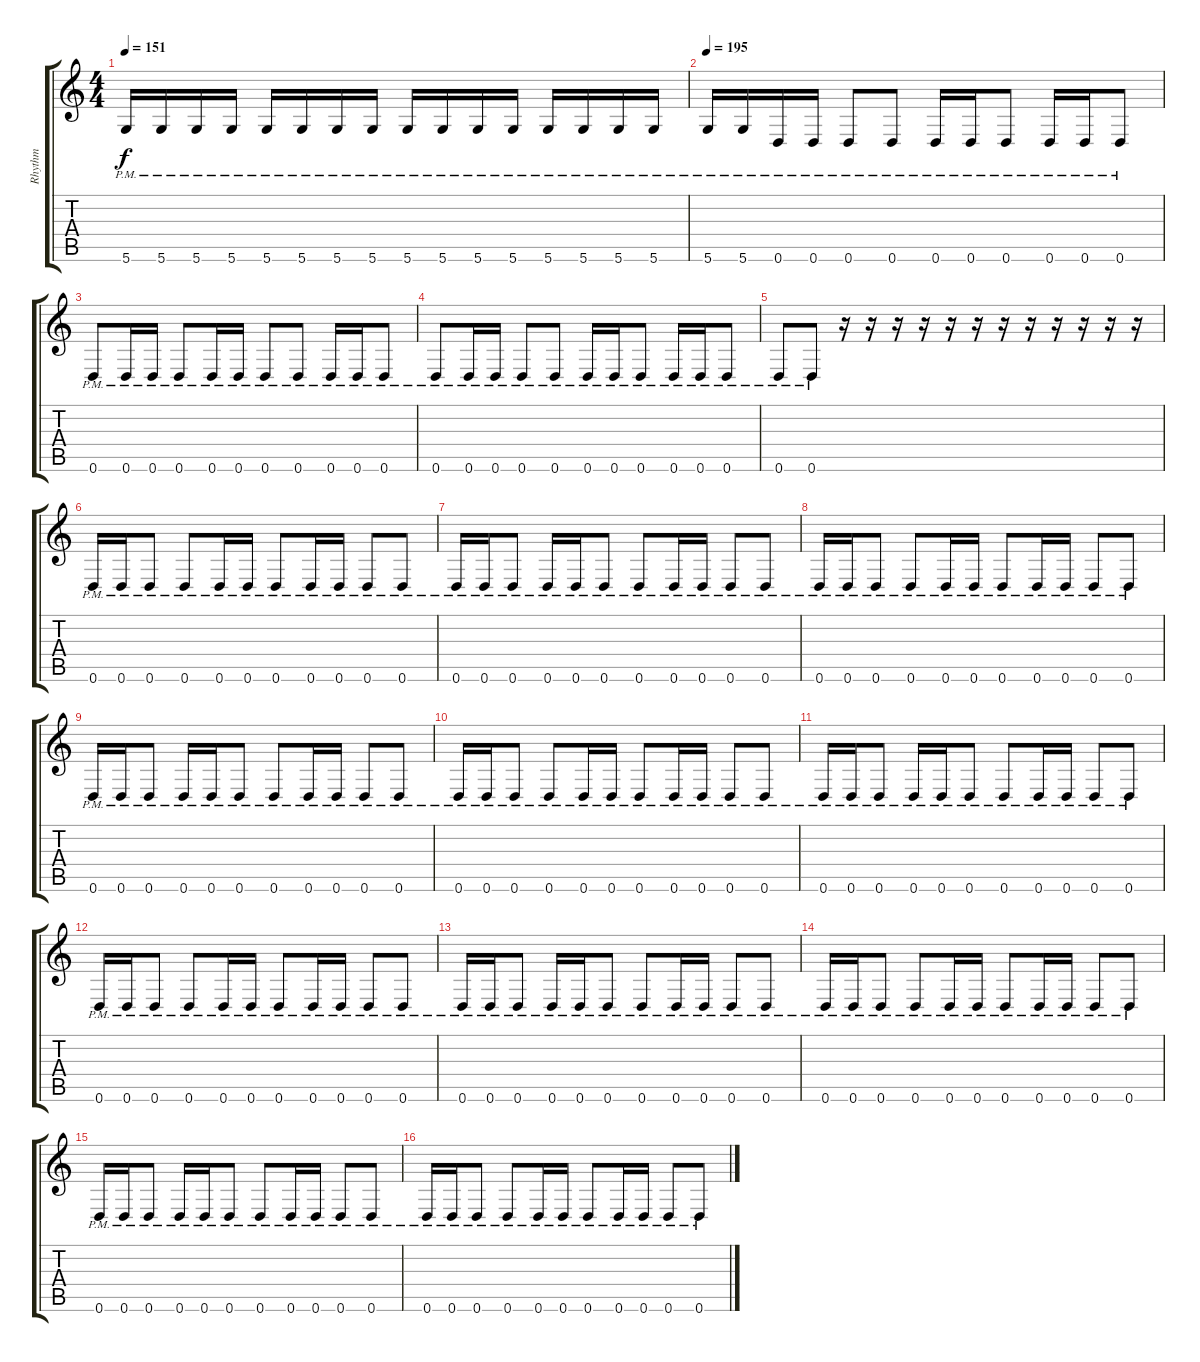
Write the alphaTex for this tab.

\track ("Rhythm" "Rhythm") {instrument distortionguitar}
\staff {score tabs}
\tuning (D4 A3 F3 C3 G2 D2) {hide}
\ts (4 4)
\tempo 151
\clef g2
\ks c
5.6{pm}.16{dy f} 5.6{pm}.16 5.6{pm}.16 5.6{pm}.16 5.6{pm}.16 5.6{pm}.16 5.6{pm}.16 5.6{pm}.16 5.6{pm}.16 5.6{pm}.16 5.6{pm}.16 5.6{pm}.16 5.6{pm}.16 5.6{pm}.16 5.6{pm}.16 5.6{pm}.16 |
\tempo 195
5.6{pm}.16 5.6{pm}.16 0.6{pm}.16 0.6{pm}.16 0.6{pm}.8 0.6{pm}.8 0.6{pm}.16 0.6{pm}.16 0.6{pm}.8 0.6{pm}.16 0.6{pm}.16 0.6{pm}.8 |
0.6{pm}.8 0.6{pm}.16 0.6{pm}.16 0.6{pm}.8 0.6{pm}.16 0.6{pm}.16 0.6{pm}.8 0.6{pm}.8 0.6{pm}.16 0.6{pm}.16 0.6{pm}.8 |
0.6{pm}.8 0.6{pm}.16 0.6{pm}.16 0.6{pm}.8 0.6{pm}.8 0.6{pm}.16 0.6{pm}.16 0.6{pm}.8 0.6{pm}.16 0.6{pm}.16 0.6{pm}.8 |
0.6{pm}.8 0.6{pm}.8 r.16 r.16 r.16 r.16 r.16 r.16 r.16 r.16 r.16 r.16 r.16 r.16 |
0.6{pm}.16 0.6{pm}.16 0.6{pm}.8 0.6{pm}.8 0.6{pm}.16 0.6{pm}.16 0.6{pm}.8 0.6{pm}.16 0.6{pm}.16 0.6{pm}.8 0.6{pm}.8 |
0.6{pm}.16 0.6{pm}.16 0.6{pm}.8 0.6{pm}.16 0.6{pm}.16 0.6{pm}.8 0.6{pm}.8 0.6{pm}.16 0.6{pm}.16 0.6{pm}.8 0.6{pm}.8 |
0.6{pm}.16 0.6{pm}.16 0.6{pm}.8 0.6{pm}.8 0.6{pm}.16 0.6{pm}.16 0.6{pm}.8 0.6{pm}.16 0.6{pm}.16 0.6{pm}.8 0.6{pm}.8 |
0.6{pm}.16 0.6{pm}.16 0.6{pm}.8 0.6{pm}.16 0.6{pm}.16 0.6{pm}.8 0.6{pm}.8 0.6{pm}.16 0.6{pm}.16 0.6{pm}.8 0.6{pm}.8 |
0.6{pm}.16 0.6{pm}.16 0.6{pm}.8 0.6{pm}.8 0.6{pm}.16 0.6{pm}.16 0.6{pm}.8 0.6{pm}.16 0.6{pm}.16 0.6{pm}.8 0.6{pm}.8 |
0.6{pm}.16 0.6{pm}.16 0.6{pm}.8 0.6{pm}.16 0.6{pm}.16 0.6{pm}.8 0.6{pm}.8 0.6{pm}.16 0.6{pm}.16 0.6{pm}.8 0.6{pm}.8 |
0.6{pm}.16 0.6{pm}.16 0.6{pm}.8 0.6{pm}.8 0.6{pm}.16 0.6{pm}.16 0.6{pm}.8 0.6{pm}.16 0.6{pm}.16 0.6{pm}.8 0.6{pm}.8 |
0.6{pm}.16 0.6{pm}.16 0.6{pm}.8 0.6{pm}.16 0.6{pm}.16 0.6{pm}.8 0.6{pm}.8 0.6{pm}.16 0.6{pm}.16 0.6{pm}.8 0.6{pm}.8 |
0.6{pm}.16 0.6{pm}.16 0.6{pm}.8 0.6{pm}.8 0.6{pm}.16 0.6{pm}.16 0.6{pm}.8 0.6{pm}.16 0.6{pm}.16 0.6{pm}.8 0.6{pm}.8 |
0.6{pm}.16 0.6{pm}.16 0.6{pm}.8 0.6{pm}.16 0.6{pm}.16 0.6{pm}.8 0.6{pm}.8 0.6{pm}.16 0.6{pm}.16 0.6{pm}.8 0.6{pm}.8 |
0.6{pm}.16 0.6{pm}.16 0.6{pm}.8 0.6{pm}.8 0.6{pm}.16 0.6{pm}.16 0.6{pm}.8 0.6{pm}.16 0.6{pm}.16 0.6{pm}.8 0.6{pm}.8
